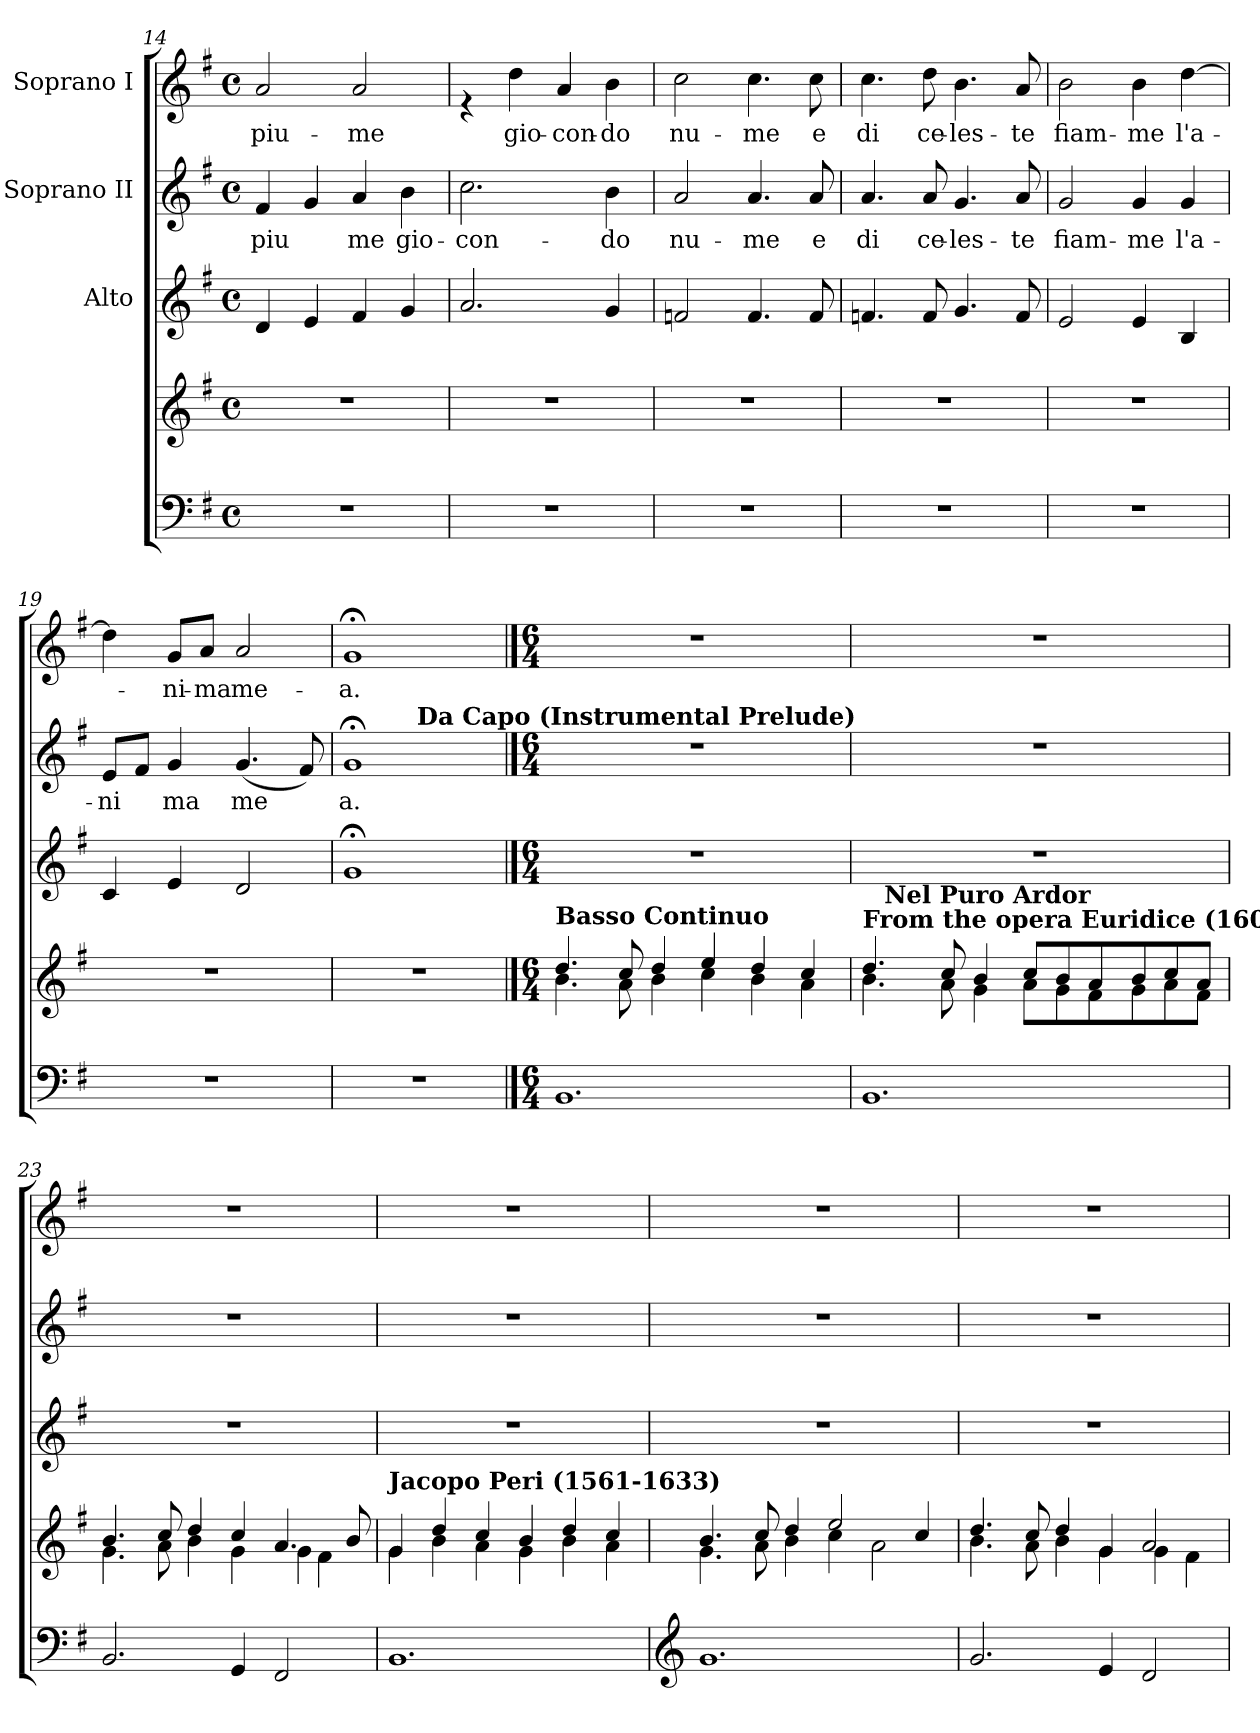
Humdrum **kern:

**kern	**kern	**kern	**kern	**text	**kern	**text
*part5	*part4	*part3	*part2	*part2	*part1	*part1
*staff5	*staff4	*staff3	*staff2	*staff2	*staff1	*staff1
*	*	*I"Alto	*I"Soprano II	*	*I"Soprano I	*
*clefF4	*clefG2	*clefG2	*clefG2	*	*clefG2	*
*k[f#]	*k[f#]	*k[f#]	*k[f#]	*	*k[f#]	*
*G:	*G:	*G:	*G:	*	*G:	*
*M4/4	*M4/4	*M4/4	*M4/4	*	*M4/4	*
*met(c)	*met(c)	*met(c)	*met(c)	*	*met(c)	*
=14	=14	=14	=14	=14	=14	=14
!	!	!	!	!LO:LY:b	!	!LO:LY:b
1r	1r	4d/	4f#/	piu	2a/	piu-
.	.	4e/	4g/	.	.	.
!	!	!	!	!LO:LY:b	!	!LO:LY:b
.	.	4f#/	4a/	me	2a/	-me
!	!	!	!	!LO:LY:b	!	!
.	.	4g/	4b\	gio-	.	.
=15	=15	=15	=15	=15	=15	=15
!	!	!	!	!LO:LY:b	!	!
1r	1r	2.a/	2.cc\	-con-	4re	.
!	!	!	!	!	!	!LO:LY:b
.	.	.	.	.	4dd\	gio-
!	!	!	!	!	!	!LO:LY:b
.	.	.	.	.	4a/	-con-
!	!	!	!	!LO:LY:b	!	!LO:LY:b
.	.	4g/	4b\	-do	4b\	-do
=16	=16	=16	=16	=16	=16	=16
!	!	!	!	!LO:LY:b	!	!LO:LY:b
1r	1r	2fn/	2a/	nu-	2cc\	nu-
!	!	!	!	!LO:LY:b	!	!LO:LY:b
.	.	4.f/	4.a/	-me	4.cc\	-me
!	!	!	!	!LO:LY:b	!	!LO:LY:b
.	.	8f/	8a/	e	8cc\	e
=17	=17	=17	=17	=17	=17	=17
!	!	!	!	!LO:LY:b	!	!LO:LY:b
1r	1r	4.fn/	4.a/	di	4.cc\	di
!	!	!	!	!LO:LY:b	!	!LO:LY:b
.	.	8f/	8a/	ce-	8dd\	ce-
!	!	!	!	!LO:LY:b	!	!LO:LY:b
.	.	4.g/	4.g/	-les-	4.b\	-les-
!	!	!	!	!LO:LY:b	!	!LO:LY:b
.	.	8f/	8a/	-te	8a/	-te
!!LO:PB:g=z
=18	=18	=18	=18	=18	=18	=18
!	!	!	!	!LO:LY:b	!	!LO:LY:b
1r	1r	2e/	2g/	fiam-	2b\	fiam-
!	!	!	!	!LO:LY:b	!	!LO:LY:b
.	.	4e/	4g/	-me	4b\	-me
!	!	!	!	!LO:LY:b	!	!LO:LY:b
.	.	4B/	4g/	l'a-	[>4dd\	l'a-
=19	=19	=19	=19	=19	=19	=19
!	!	!	!	!LO:LY:b	!	!
1r	1r	4c/	8e/L	-ni	4dd\]	.
.	.	.	8f#/J	.	.	.
!	!	!	!	!LO:LY:b	!	!LO:LY:b
.	.	4e/	4g/	ma	8g/L	-ni-
!	!	!	!	!	!	!LO:LY:b
.	.	.	.	.	8a/J	-ma
!	!	!	!	!LO:LY:b	!	!LO:LY:b
.	.	2d/	(<4.g/	me	2a/	me-
.	.	.	8f#/)	.	.	.
=20	=20	=20	=20	=20	=20	=20
!	!	!	!	!LO:LY:b	!	!LO:LY:b
*	*	*	*^	*	*	*
1r	1r	1g;	1g;	4...ryy	a.	1g;	-a.
!	!	!	!	!LO:TX:a:B:t=Da Capo (Instrumental Prelude)	!	!	!
.	.	.	.	2ryy	.	.	.
.	.	.	.	32ryy	.	.	.
*	*	*	*v	*v	*	*	*
!!LO:LB:g=z
==21	==21	==21	==21	==21	==21	==21
*M6/4	*M6/4	*M6/4	*M6/4	*	*M6/4	*
*	*^	*	*^	*	*	*
!	!LO:TX:a:B:t=Basso Continuo	!	!	!	!	!	!	!
*	*	*	*	*v	*v	*	*	*
1.BB	4.dd/	4.b\	1.r	1.r	.	1.r	.
.	8cc/	8a\	.	.	.	.	.
.	4dd/	4b\	.	.	.	.	.
.	4ee/	4cc\	.	.	.	.	.
.	4dd/	4b\	.	.	.	.	.
.	4cc/	4a\	.	.	.	.	.
=22	=22	=22	=22	=22	=22	=22	=22
!	!LO:TX:a:B:t=From the opera Euridice (1600)	!	!	!	!	!	!
*	*	*^	*	*	*	*	*
1.BB	4.dd/	4.b\	16ryy	1.r	1.r	.	1.r	.
!	!	!	!LO:TX:a:B:t=Nel Puro Ardor	!	!	!	!	!
.	.	.	1ryy	.	.	.	.	.
.	8cc/	8a\	.	.	.	.	.	.
.	4b/	4g\	.	.	.	.	.	.
.	8cc/L	8a\L	.	.	.	.	.	.
.	8b/	8g\	.	.	.	.	.	.
.	8a/	8f#\	.	.	.	.	.	.
.	.	.	4..ryy	.	.	.	.	.
.	8b/	8g\	.	.	.	.	.	.
.	8cc/	8a\	.	.	.	.	.	.
.	8a/J	8f#\J	.	.	.	.	.	.
*	*	*v	*v	*	*	*	*	*
=23	=23	=23	=23	=23	=23	=23	=23
2.BB/	4.b/	4.g\	1.r	1.r	.	1.r	.
.	8cc/	8a\	.	.	.	.	.
.	4dd/	4b\	.	.	.	.	.
4GG/	4cc/	4g\	.	.	.	.	.
2FF#/	4.a/	4g\	.	.	.	.	.
.	.	4f#\	.	.	.	.	.
.	8b/	.	.	.	.	.	.
=24	=24	=24	=24	=24	=24	=24	=24
!	!LO:TX:a:B:t=Jacopo Peri (1561-1633)	!	!	!	!	!	!
1.BB	4g/	4g\	1.r	1.r	.	1.r	.
.	4dd/	4b\	.	.	.	.	.
.	4cc/	4a\	.	.	.	.	.
.	4b/	4g\	.	.	.	.	.
.	4dd/	4b\	.	.	.	.	.
.	4cc/	4a\	.	.	.	.	.
!!LO:PB:g=z
=25	=25	=25	=25	=25	=25	=25	=25
*clefG2	*	*	*	*	*	*	*
1.g	4.b/	4.g\	1.r	1.r	.	1.r	.
.	8cc/	8a\	.	.	.	.	.
.	4dd/	4b\	.	.	.	.	.
.	2ee/	4cc\	.	.	.	.	.
.	.	2a\	.	.	.	.	.
.	4cc/	.	.	.	.	.	.
=26	=26	=26	=26	=26	=26	=26	=26
2.g/	4.dd/	4.b\	1.r	1.r	.	1.r	.
.	8cc/	8a\	.	.	.	.	.
.	4dd/	4b\	.	.	.	.	.
4e/	4g/	4g\	.	.	.	.	.
2d/	2a/	4g\	.	.	.	.	.
.	.	4f#\	.	.	.	.	.
*	*v	*v	*	*	*	*	*
=	=	=	=	=	=	=
*-	*-	*-	*-	*-	*-	*-
